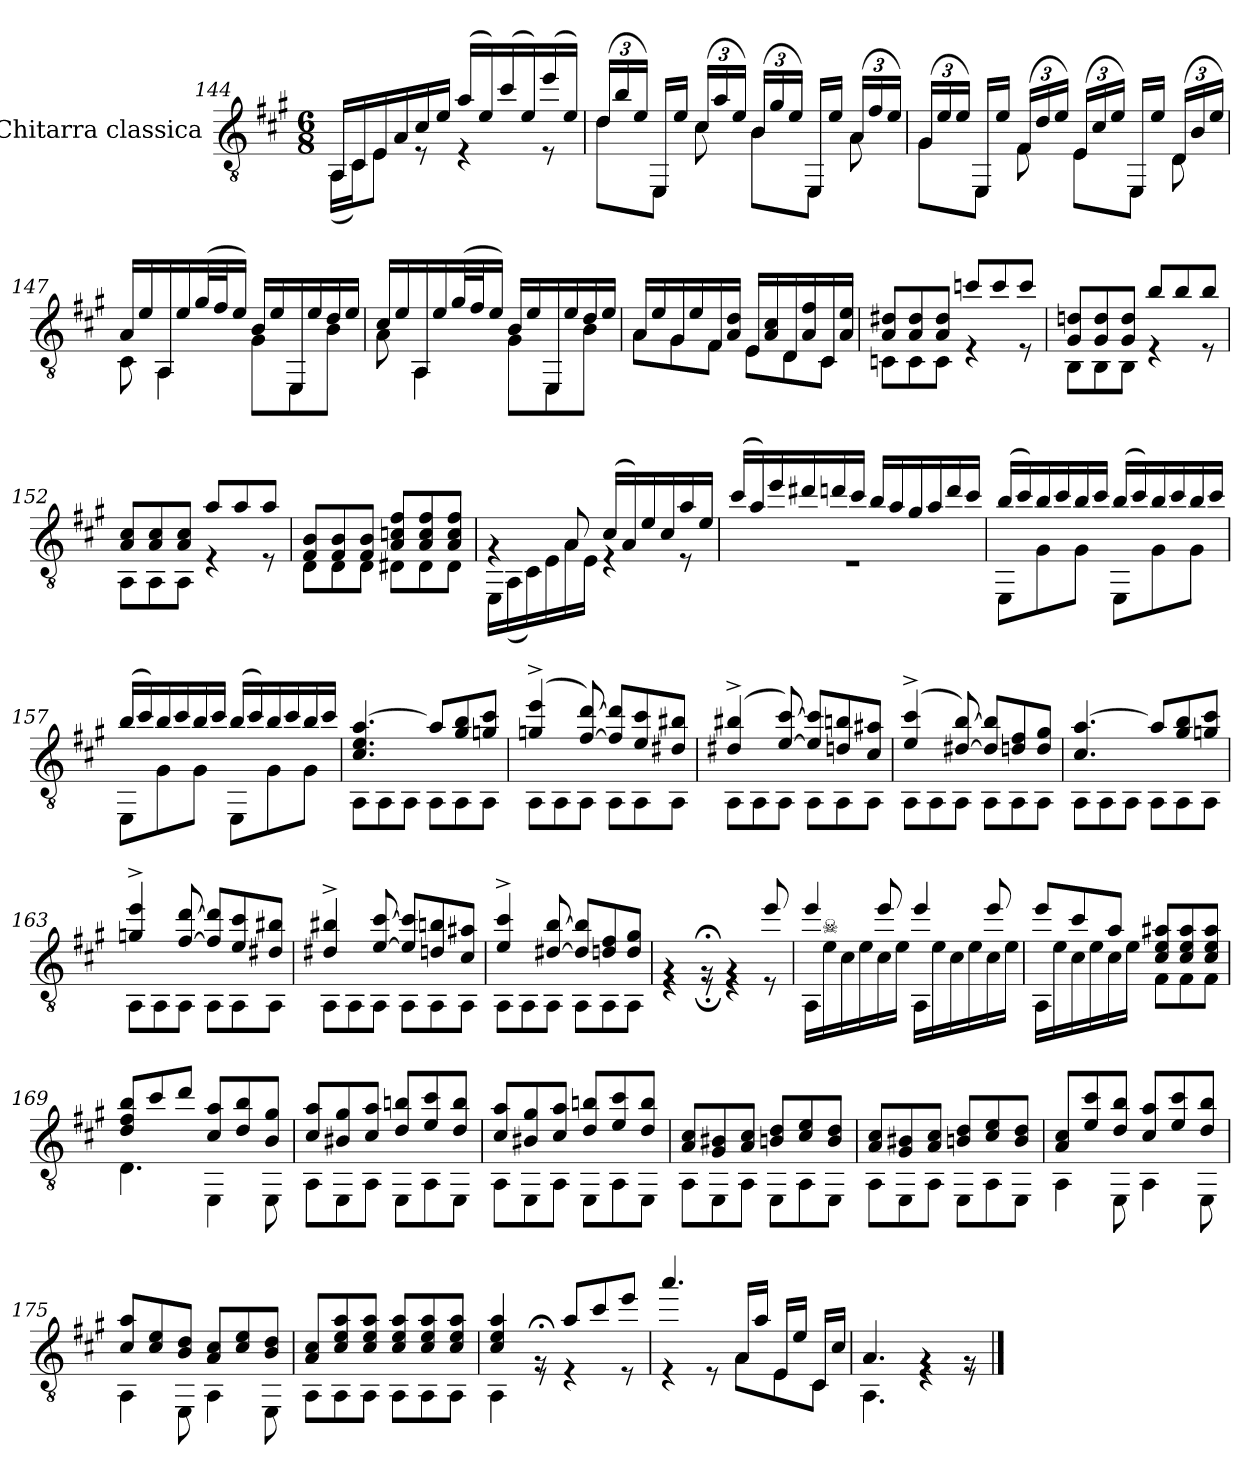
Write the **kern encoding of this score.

**kern
*part1
*staff1
*I"Chitarra classica
*I'Chit. cl.
*clefGv2
*k[f#c#g#]
*M6/8
=144
*^
16AA/LL	(16AA\LL
16C#/	16C#\J)
16E/	8E\J
16A/	.
16c#/	8rE
16e/JJ	.
(16a/LL	4rE
16e/)	.
(16cc#/	.
16e/)	.
(16ee/	8rE
16e/JJ)	.
!!LO:LB:g=z	!!
=145	=145
*Xbrackettup	*
(24d/LL	8d\L
24b/	.
24e/JJ)	.
16EE/LL	8EE\J
16e/JJ	.
(24c#/LL	8c#\
24a/	.
24e/JJ)	.
(24B/LL	8B\L
24g#/	.
24e/JJ)	.
16EE/LL	8EE\J
16e/JJ	.
(24A/LL	8A\
24f#/	.
24e/JJ)	.
=146	=146
(24G#/LL	8G#\L
24e/	.
24e/JJ)	.
16EE/LL	8EE\J
16e/JJ	.
(24F#/LL	8F#\
24d/	.
24e/JJ)	.
(24E/LL	8E\L
24c#/	.
24e/JJ)	.
16EE/LL	8EE\J
16e/JJ	.
(24D/LL	8D\
24B/	.
24e/JJ)	.
=147	=147
*MM92	*
16A/LL	8C#\
16e/	.
16AA/	4AA\
16e/	.
(32g#/L	.
32f#/J	.
16e/JJ)	.
16B/LL	8G#\L
16e/	.
16EE/	8EE\
16e/	.
16d/	8B\J
16e/JJ	.
!!LO:PB:g=z	!!
=148	=148
16c#/LL	8A\
16e/	.
16AA/	4AA\
16e/	.
(32g#/L	.
32f#/J	.
16e/JJ)	.
16B/LL	8G#\L
16e/	.
16EE/	8EE\
16e/	.
16d/	8B\J
16e/JJ	.
=149	=149
16A/LL	8A\L
16e/	.
16G#/	8G#\
16e/	.
16F#/	8F#\J
16A/ 16d/JJ	.
16E/LL	8E\L
16A/ 16c#/	.
16D/	8D\
16A/ 16f#/	.
16C#/	8C#\J
16A/ 16e/JJ	.
=150	=150
8A/ 8d#X/L	8Cn\L
8A/ 8d#/	8C\
8A/ 8d#/J	8C\J
8ccn/L	4rE
8cc/	.
8cc/J	8rE
=151	=151
8G#/ 8dn/L	8BB\L
8G#/ 8d/	8BB\
8G#/ 8d/J	8BB\J
8b/L	4rE
8b/	.
8b/J	8rE
!!LO:LB:g=z	!!
=152	=152
8A/ 8c#/L	8AA\L
8A/ 8c#/	8AA\
8A/ 8c#/J	8AA\J
8a/L	4rE
8a/	.
8a/J	8rE
=153	=153
8F#/ 8B/L	8D\L
8F#/ 8B/	8D\
8F#/ 8B/J	8D\J
8A/ 8cn/ 8f#/L	8D#X\L
8A/ 8c/ 8f#/	8D#\
8A/ 8c/ 8f#/J	8D#\J
=154	=154
4rG	16EE\LL
.	(>16AA\
.	16C#\)
.	16E\
8A/	16A\
.	16E\JJ
(16c#/LL	4rE
16A/)	.
16e/	.
16c#/	.
16a/	8rE
16e/JJ	.
=155	=155
(16cc#/LL	2.rE
16a/)	.
16ee/	.
16dd#X/	.
16ddn/	.
16cc#/JJ	.
16b/LL	.
16a/	.
16g#/	.
16a/	.
16dd/	.
16cc#/JJ	.
!!LO:LB:g=z	!!
=156	=156
(16b/LL	8EE\L
16cc#/)	.
16b/	8G#\
16cc#/	.
16b/	8G#\J
16cc#/JJ	.
(16b/LL	8EE\L
16cc#/)	.
16b/	8G#\
16cc#/	.
16b/	8G#\J
16cc#/JJ	.
=157	=157
(16b/LL	8EE\L
16cc#/)	.
16b/	8G#\
16cc#/	.
16b/	8G#\J
16cc#/JJ	.
(16b/LL	8EE\L
16cc#/)	.
16b/	8G#\
16cc#/	.
16b/	8G#\J
16cc#/JJ	.
=158	=158
*MM96	*
4.c#/ 4.e/ [4.a/	8AA\L
.	8AA\
.	8AA\J
8a/L]	8AA\L
8g#/ 8b/	8AA\
8gn/ 8cc#/J	8AA\J
=159	=159
(4gn/^ 4ee/^	8AA\L
.	8AA\
[8f#/ [8dd/)	8AA\J
8f#/] 8dd/]L	8AA\L
8e/ 8cc#/	8AA\
8d#X/ 8b#X/J	8AA\J
!!LO:LB:g=z	!!
=160	=160
(4d#X/^ 4b#X/^	8AA\L
.	8AA\
[8e/ [8cc#/)	8AA\J
8e/] 8cc#/]L	8AA\L
8dn/ 8bn/	8AA\
8c#/ 8a#X/J	8AA\J
=161	=161
(4e/^ 4cc#/^	8AA\L
.	8AA\
[8d#X/ [8b/)	8AA\J
8d#/] 8b/]L	8AA\L
8dn/ 8f#/	8AA\
8d/ 8g#/J	8AA\J
=162	=162
4.c#/ [4.a/	8AA\L
.	8AA\
.	8AA\J
8a/L]	8AA\L
8g#/ 8b/	8AA\
8gn/ 8cc#/J	8AA\J
=163	=163
4gn/^ 4ee/^	8AA\L
.	8AA\
[8f#/ [8dd/	8AA\J
8f#/] 8dd/]L	8AA\L
8e/ 8cc#/	8AA\
8d#X/ 8b#X/J	8AA\J
!!LO:LB:g=z	!!
=164	=164
4d#X/^ 4b#X/^	8AA\L
.	8AA\
[8e/ [8cc#/	8AA\J
8e/] 8cc#/]L	8AA\L
8dn/ 8bn/	8AA\
8c#/ 8a#X/J	8AA\J
=165	=165
4e/^ 4cc#/^	8AA\L
.	8AA\
[8d#X/ [8b/	8AA\J
8d#/] 8b/]L	8AA\L
8dn/ 8f#/	8AA\
8d/ 8g#/J	8AA\J
=166	=166
4rG	4rE
8r;<G	8r;E
4rG	4rE
8ee/	8rE
=167	=167
*MM93	*
4ee/	16AA\LL
!	!LO:TX:a:t=☠
.	16e\
.	16c#\
.	16e\
8ee/	16c#\
.	16e\JJ
4ee/	16AA\LL
.	16e\
.	16c#\
.	16e\
8ee/	16c#\
.	16e\JJ
!!LO:LB:g=z	!!
=168	=168
8ee/L	16AA\LL
.	16e\
8cc#/	16c#\
.	16e\
8a/J	16c#\
.	16e\JJ
8c#/ 8e/ 8a#X/L	8F#\L
8c#/ 8e/ 8a#/	8F#\
8c#/ 8e/ 8a#/J	8F#\J
=169	=169
8d/ 8f#/ 8b/L	4.D\
8cc#/	.
8dd/J	.
8c#/ 8a/L	4EE\
8d/ 8b/	.
8B/ 8g#/J	8EE\
=170	=170
8c#/ 8a/L	8AA\L
8B#X/ 8g#/	8EE\
8c#/ 8a/J	8AA\J
8d/ 8bn/L	8EE\L
8e/ 8cc#/	8AA\
8d/ 8b/J	8EE\J
=171	=171
*MM95	*
8c#/ 8a/L	8AA\L
8B#X/ 8g#/	8EE\
8c#/ 8a/J	8AA\J
8d/ 8bn/L	8EE\L
8e/ 8cc#/	8AA\
8d/ 8b/J	8EE\J
!!LO:LB:g=z	!!
=172	=172
*MM96	*
8A/ 8c#/L	8AA\L
8G#/ 8B#X/	8EE\
8A/ 8c#/J	8AA\J
8Bn/ 8d/L	8EE\L
8c#/ 8e/	8AA\
8B/ 8d/J	8EE\J
=173	=173
8A/ 8c#/L	8AA\L
8G#/ 8B#X/	8EE\
8A/ 8c#/J	8AA\J
8Bn/ 8d/L	8EE\L
8c#/ 8e/	8AA\
8B/ 8d/J	8EE\J
=174	=174
*MM98	*
8A/ 8c#/L	4AA\
8e/ 8cc#/	.
8d/ 8b/J	8EE\
8c#/ 8a/L	4AA\
8e/ 8cc#/	.
8d/ 8b/J	8EE\
=175	=175
*MM99	*
8c#/ 8a/L	4AA\
8c#/ 8e/	.
8B/ 8d/J	8EE\
8A/ 8c#/L	4AA\
8c#/ 8e/	.
8B/ 8d/J	8EE\
!!LO:LB:g=z	!!
=176	=176
8A/ 8c#/L	8AA\L
8c#/ 8e/ 8a/	8AA\
8c#/ 8e/ 8a/J	8AA\J
8c#/ 8e/ 8a/L	8AA\L
8c#/ 8e/ 8a/	8AA\
8c#/ 8e/ 8a/J	8AA\J
=177	=177
4c#/ 4e/ 4a/	4AA\
8r;<G	8rE
8a/L	4rE
8cc#/	.
8ee/J	8rE
=178	=178
4.aa/	4rE
.	8rE
16A/LL	8A\L
16a/JJ	.
16E/LL	8E\
16e/JJ	.
16C#/LL	8C#\J
16c#/JJ	.
=179	=179
4.A/	4.AA\
4rG	4rE
8rG	8rE
*v	*v
==
*-
